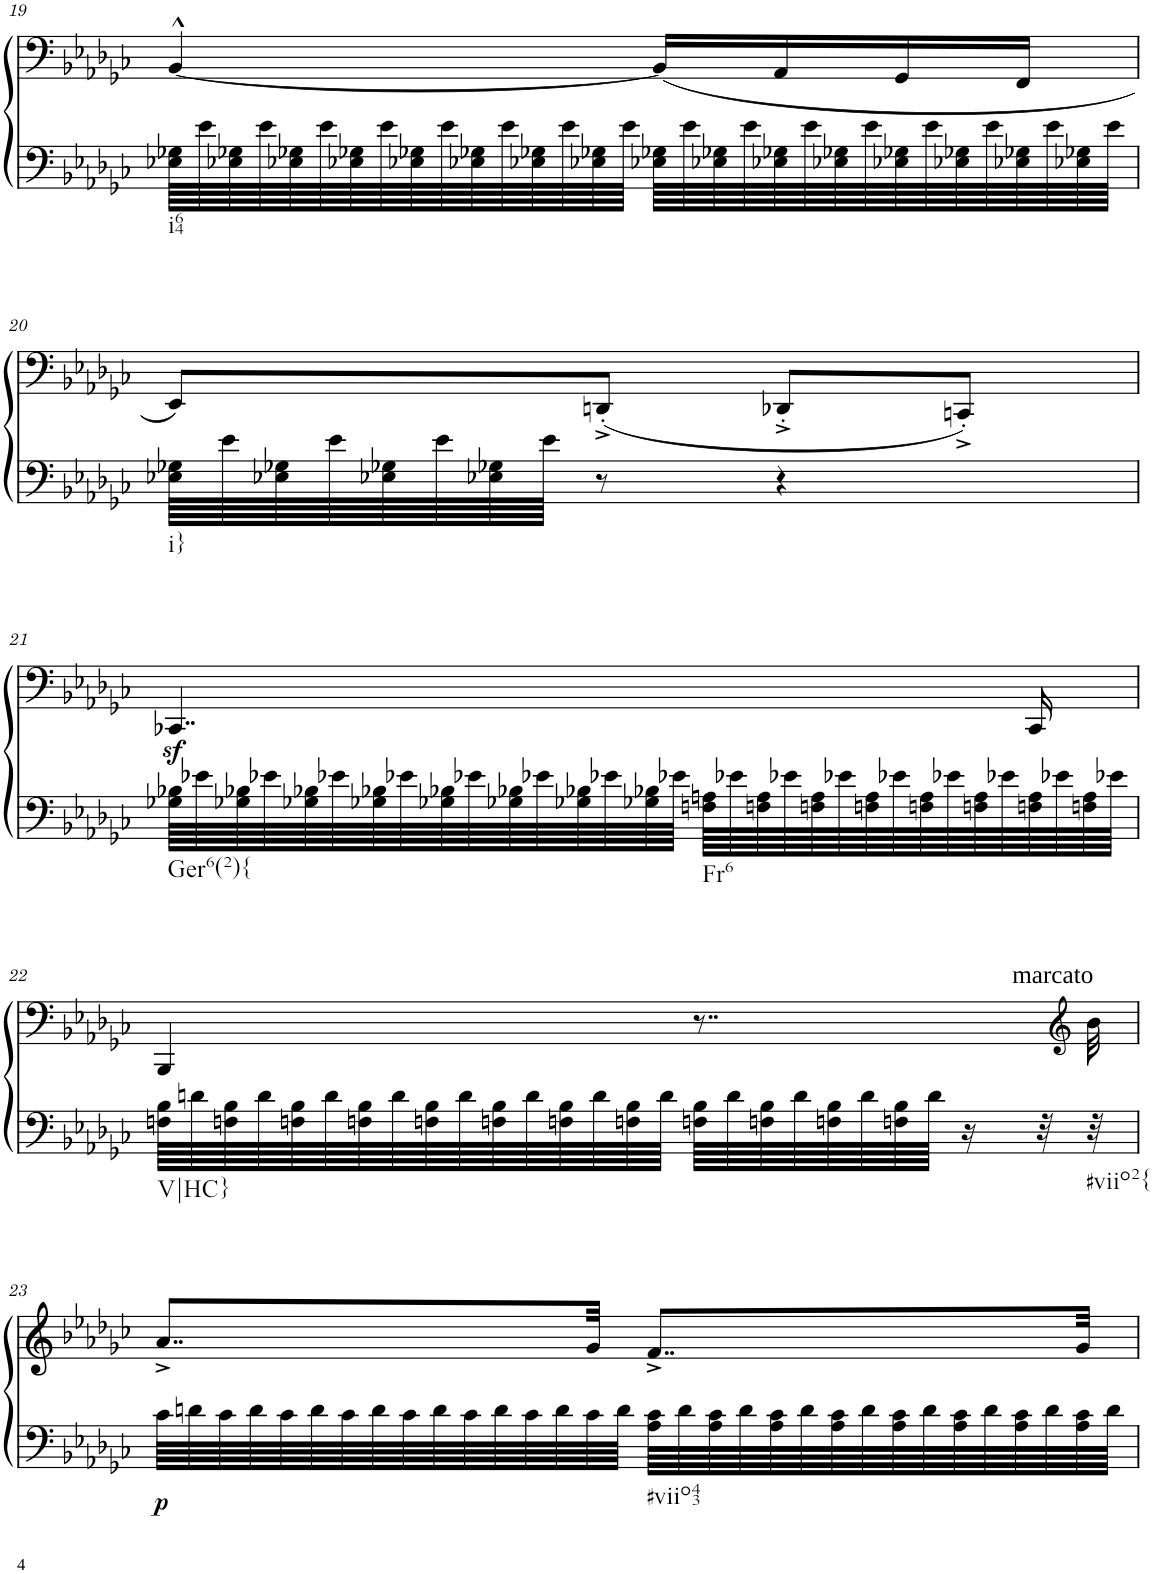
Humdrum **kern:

**kern	**kern	**dynam
*part1	*part1	*part1
*staff2	*staff1	*staff1/2
*I"Piano	*	*
*I'Pno.	*	*
!!LO:PB:g=z
*clefF4	*clefG2	*
*k[b-e-a-d-g-c-]	*k[b-e-a-d-g-c-]	*
*G-:	*G-:	*
*M2/4	*M2/4	*
=19	=19	=19
!LO:TX:b:t=i64	!	!
64E-X\ 64G-X\LLLL	[<4BB-^^/	.
64e-\	.	.
64E-X\ 64G-X\	.	.
64e-\	.	.
64E-X\ 64G-X\	.	.
64e-\	.	.
64E-X\ 64G-X\	.	.
64e-\	.	.
64E-X\ 64G-X\	.	.
64e-\	.	.
64E-X\ 64G-X\	.	.
64e-\	.	.
64E-X\ 64G-X\	.	.
64e-\	.	.
64E-X\ 64G-X\	.	.
64e-\JJJJ	.	.
64E-X\ 64G-X\LLLL	(16BB-/LL]	.
64e-\	.	.
64E-X\ 64G-X\	.	.
64e-\	.	.
64E-X\ 64G-X\	16AA-/	.
64e-\	.	.
64E-X\ 64G-X\	.	.
64e-\	.	.
64E-X\ 64G-X\	16GG-/	.
64e-\	.	.
64E-X\ 64G-X\	.	.
64e-\	.	.
64E-X\ 64G-X\	16FF/JJ	.
64e-\	.	.
64E-X\ 64G-X\	.	.
64e-\JJJJ	.	.
!!LO:LB:g=z
=20	=20	=20
!LO:TX:b:t=i}	!	!
64E-X\ 64G-X\LLLL	8EE-/L)	.
64e-\	.	.
64E-X\ 64G-X\	.	.
64e-\	.	.
64E-X\ 64G-X\	.	.
64e-\	.	.
64E-X\ 64G-X\	.	.
64e-\JJJJ	.	.
8r	(8DDn'^/J	.
4r	8DD-X'^/L	.
.	8CCn'^/J)	.
!!LO:LB:g=z
=21	=21	=21
!LO:TX:b:t=Ger6(2){	!	!
64G-X\ 64B-X\LLLL	4..CC-Xz</	.
64e-X\	.	.
64G-X\ 64B-X\	.	.
64e-X\	.	.
64G-X\ 64B-X\	.	.
64e-X\	.	.
64G-X\ 64B-X\	.	.
64e-X\	.	.
64G-X\ 64B-X\	.	.
64e-X\	.	.
64G-X\ 64B-X\	.	.
64e-X\	.	.
64G-X\ 64B-X\	.	.
64e-X\	.	.
64G-X\ 64B-X\	.	.
64e-X\JJJJ	.	.
!LO:TX:b:t=Fr6	!	!
64Fn\ 64An\LLLL	.	.
64e-X\	.	.
64Fn\ 64A\	.	.
64e-X\	.	.
64Fn\ 64A\	.	.
64e-X\	.	.
64Fn\ 64A\	.	.
64e-X\	.	.
64Fn\ 64A\	.	.
64e-X\	.	.
64Fn\ 64A\	.	.
64e-X\	.	.
64Fn\ 64A\	16CC-/	.
64e-X\	.	.
64Fn\ 64A\	.	.
64e-X\JJJJ	.	.
!!LO:LB:g=z
=22	=22	=22
!LO:TX:b:t=V|HC}	!	!
64Fn\ 64B-\LLLL	4BBB-/	.
64dn\	.	.
64Fn\ 64B-\	.	.
64d\	.	.
64Fn\ 64B-\	.	.
64d\	.	.
64Fn\ 64B-\	.	.
64d\	.	.
64Fn\ 64B-\	.	.
64d\	.	.
64Fn\ 64B-\	.	.
64d\	.	.
64Fn\ 64B-\	.	.
64d\	.	.
64Fn\ 64B-\	.	.
64d\JJJJ	.	.
!	!LO:TX:a:t=marcato	!
64Fn\ 64B-\LLLL	8..r	.
64d\	.	.
64Fn\ 64B-\	.	.
64d\	.	.
64Fn\ 64B-\	.	.
64d\	.	.
64Fn\ 64B-\	.	.
64d\JJJJ	.	.
16r	.	.
32r	.	.
*	*clefG2	*
!LO:TX:b:t=#viio2{	!	!
32r	32b-\	.
!!LO:LB:g=z
=23	=23	=23
!	!	!LO:DY:b=2
64c-\LLLL	8..a-^/L	p
64dn\	.	.
64c-\	.	.
64d\	.	.
64c-\	.	.
64d\	.	.
64c-\	.	.
64d\	.	.
64c-\	.	.
64d\	.	.
64c-\	.	.
64d\	.	.
64c-\	.	.
64d\	.	.
64c-\	32g-/Jkk	.
64d\JJJJ	.	.
!LO:TX:b:t=#viio43	!	!
64A-\ 64c-\LLLL	8..f^/L	.
64d\	.	.
64A-\ 64c-\	.	.
64d\	.	.
64A-\ 64c-\	.	.
64d\	.	.
64A-\ 64c-\	.	.
64d\	.	.
64A-\ 64c-\	.	.
64d\	.	.
64A-\ 64c-\	.	.
64d\	.	.
64A-\ 64c-\	.	.
64d\	.	.
64A-\ 64c-\	32g-/Jkk	.
64d\JJJJ	.	.
=	=	=
*-	*-	*-
